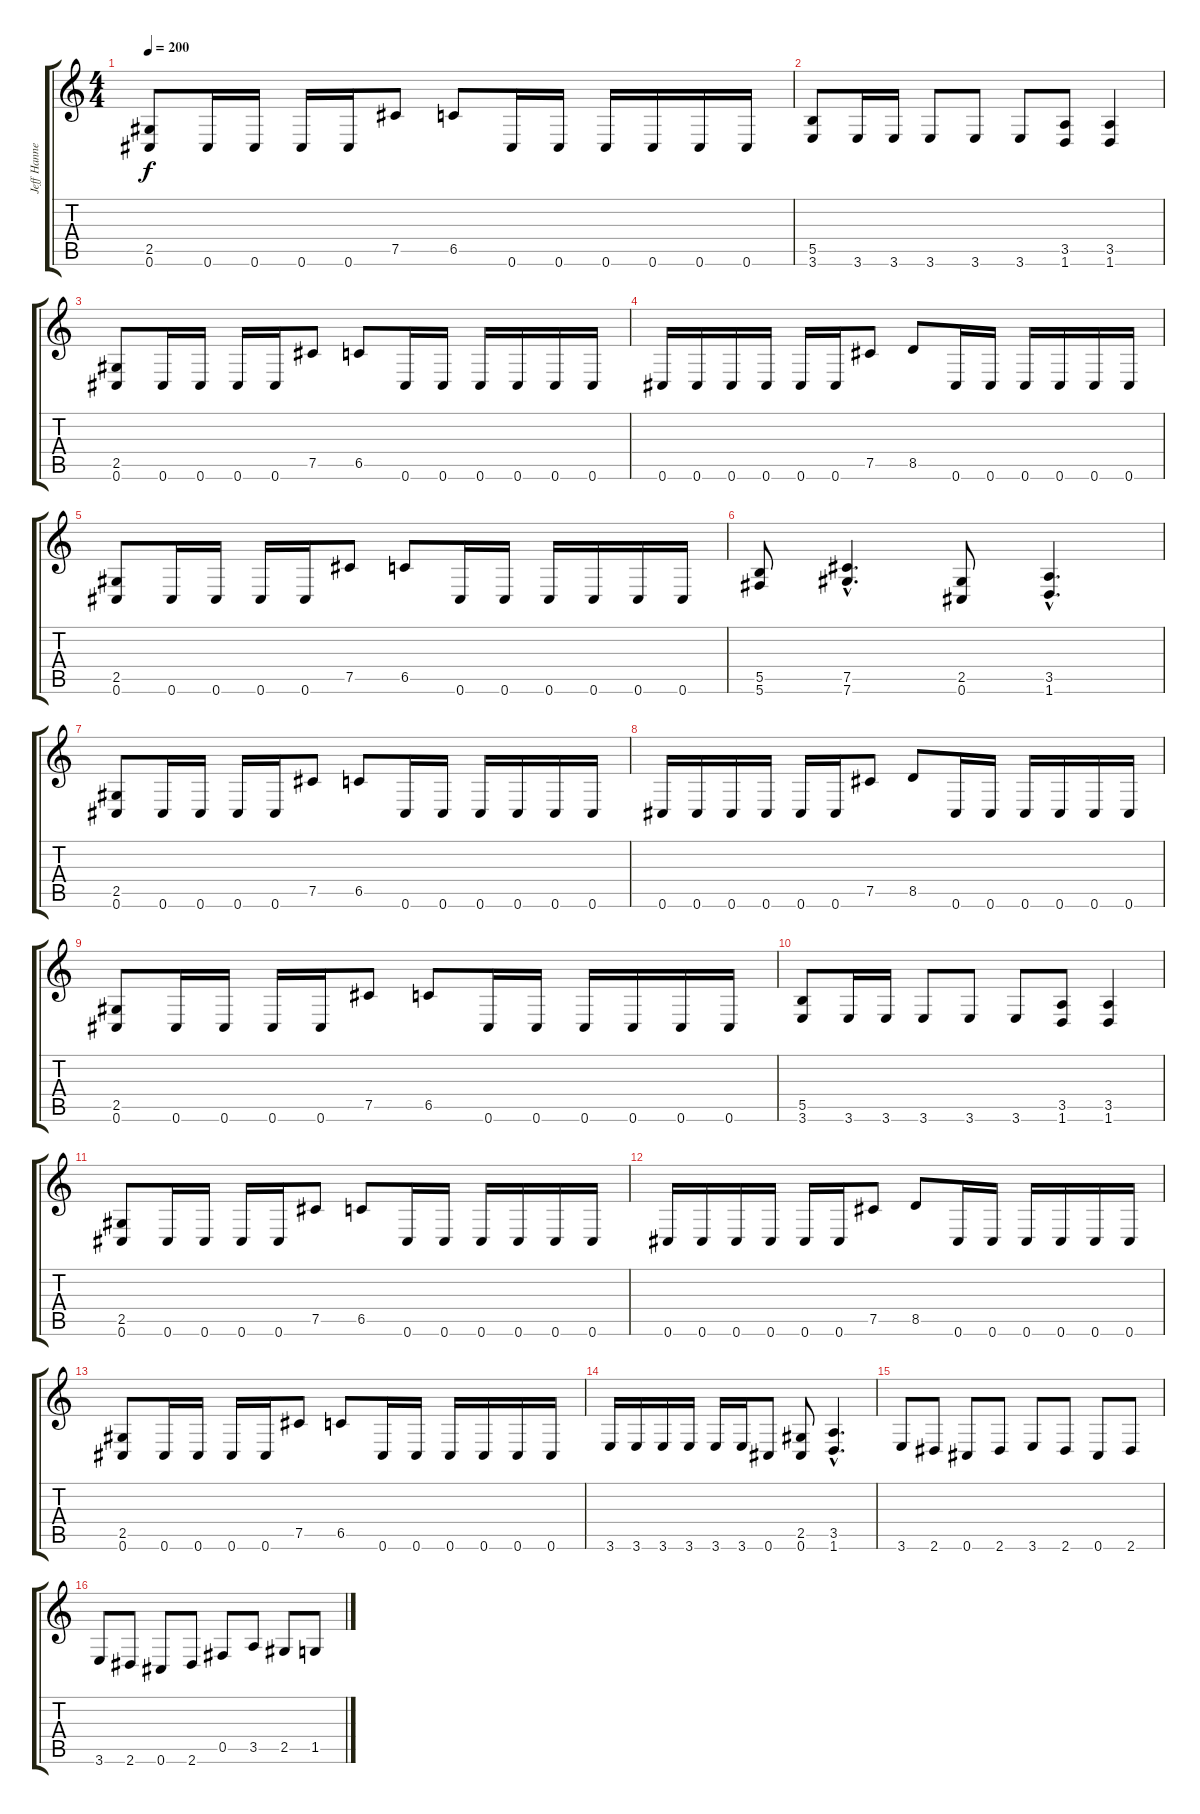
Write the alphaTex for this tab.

\track ("Jeff Hanneman" "Jeff Hanne") {instrument distortionguitar}
\staff {score tabs}
\tuning (Db4 Ab3 E3 B2 Gb2 Db2) {hide}
\ts (4 4)
\tempo 200
\clef g2
\ks c
(2.5 0.6).8{dy f} 0.6.16 0.6.16 0.6.16 0.6.16 7.5.8 6.5.8 0.6.16 0.6.16 0.6.16 0.6.16 0.6.16 0.6.16 |
(5.5 3.6).8 3.6.16 3.6.16 3.6.8 3.6.8 3.6.8 (3.5 1.6).8 (3.5 1.6).4 |
(2.5 0.6).8 0.6.16 0.6.16 0.6.16 0.6.16 7.5.8 6.5.8 0.6.16 0.6.16 0.6.16 0.6.16 0.6.16 0.6.16 |
0.6.16 0.6.16 0.6.16 0.6.16 0.6.16 0.6.16 7.5.8 8.5.8 0.6.16 0.6.16 0.6.16 0.6.16 0.6.16 0.6.16 |
(2.5 0.6).8 0.6.16 0.6.16 0.6.16 0.6.16 7.5.8 6.5.8 0.6.16 0.6.16 0.6.16 0.6.16 0.6.16 0.6.16 |
(5.5 5.6).8 (7.5{hac} 7.6{hac}).4{d} (2.5 0.6).8 (3.5{hac} 1.6{hac}).4{d} |
(2.5 0.6).8 0.6.16 0.6.16 0.6.16 0.6.16 7.5.8 6.5.8 0.6.16 0.6.16 0.6.16 0.6.16 0.6.16 0.6.16 |
0.6.16 0.6.16 0.6.16 0.6.16 0.6.16 0.6.16 7.5.8 8.5.8 0.6.16 0.6.16 0.6.16 0.6.16 0.6.16 0.6.16 |
(2.5 0.6).8 0.6.16 0.6.16 0.6.16 0.6.16 7.5.8 6.5.8 0.6.16 0.6.16 0.6.16 0.6.16 0.6.16 0.6.16 |
(5.5 3.6).8 3.6.16 3.6.16 3.6.8 3.6.8 3.6.8 (3.5 1.6).8 (3.5 1.6).4 |
(2.5 0.6).8 0.6.16 0.6.16 0.6.16 0.6.16 7.5.8 6.5.8 0.6.16 0.6.16 0.6.16 0.6.16 0.6.16 0.6.16 |
0.6.16 0.6.16 0.6.16 0.6.16 0.6.16 0.6.16 7.5.8 8.5.8 0.6.16 0.6.16 0.6.16 0.6.16 0.6.16 0.6.16 |
(2.5 0.6).8 0.6.16 0.6.16 0.6.16 0.6.16 7.5.8 6.5.8 0.6.16 0.6.16 0.6.16 0.6.16 0.6.16 0.6.16 |
3.6.16 3.6.16 3.6.16 3.6.16 3.6.16 3.6.16 0.6.8 (2.5 0.6).8 (3.5{hac} 1.6{hac}).4{d} |
3.6.8 2.6.8 0.6.8 2.6.8 3.6.8 2.6.8 0.6.8 2.6.8 |
3.6.8 2.6.8 0.6.8 2.6.8 0.5.8 3.5.8 2.5.8 1.5.8
